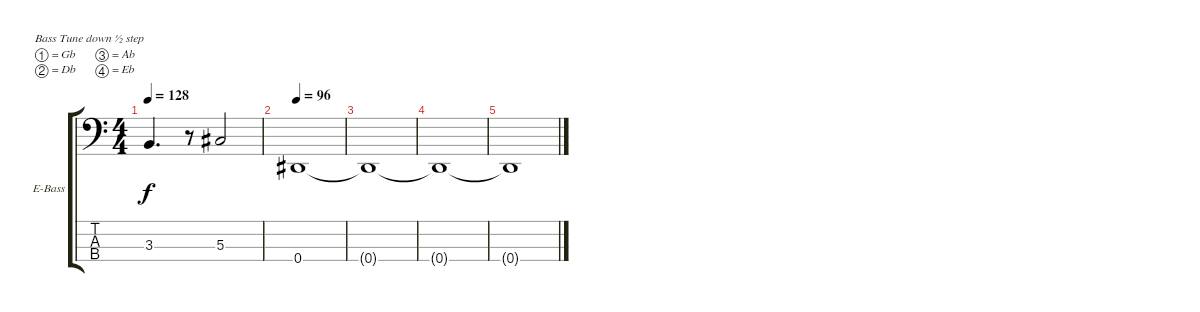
\bracketExtendMode groupsimilarinstruments
\firstSystemTrackNameOrientation horizontal
\otherSystemsTrackNameOrientation horizontal
\track ("Bass (Duff)" "E-Bass") {instrument electricbasspick}
\staff {score tabs}
\tuning (Gb2 Db2 Ab1 Eb1)
\ts (4 4)
\tempo 128
\clef f4
\ks c
3.3.4{d dy f} r.8 5.3.2 |
\tempo 96
0.4.1 |
0.4{t}.1 |
0.4{t}.1 |
0.4{t}.1
